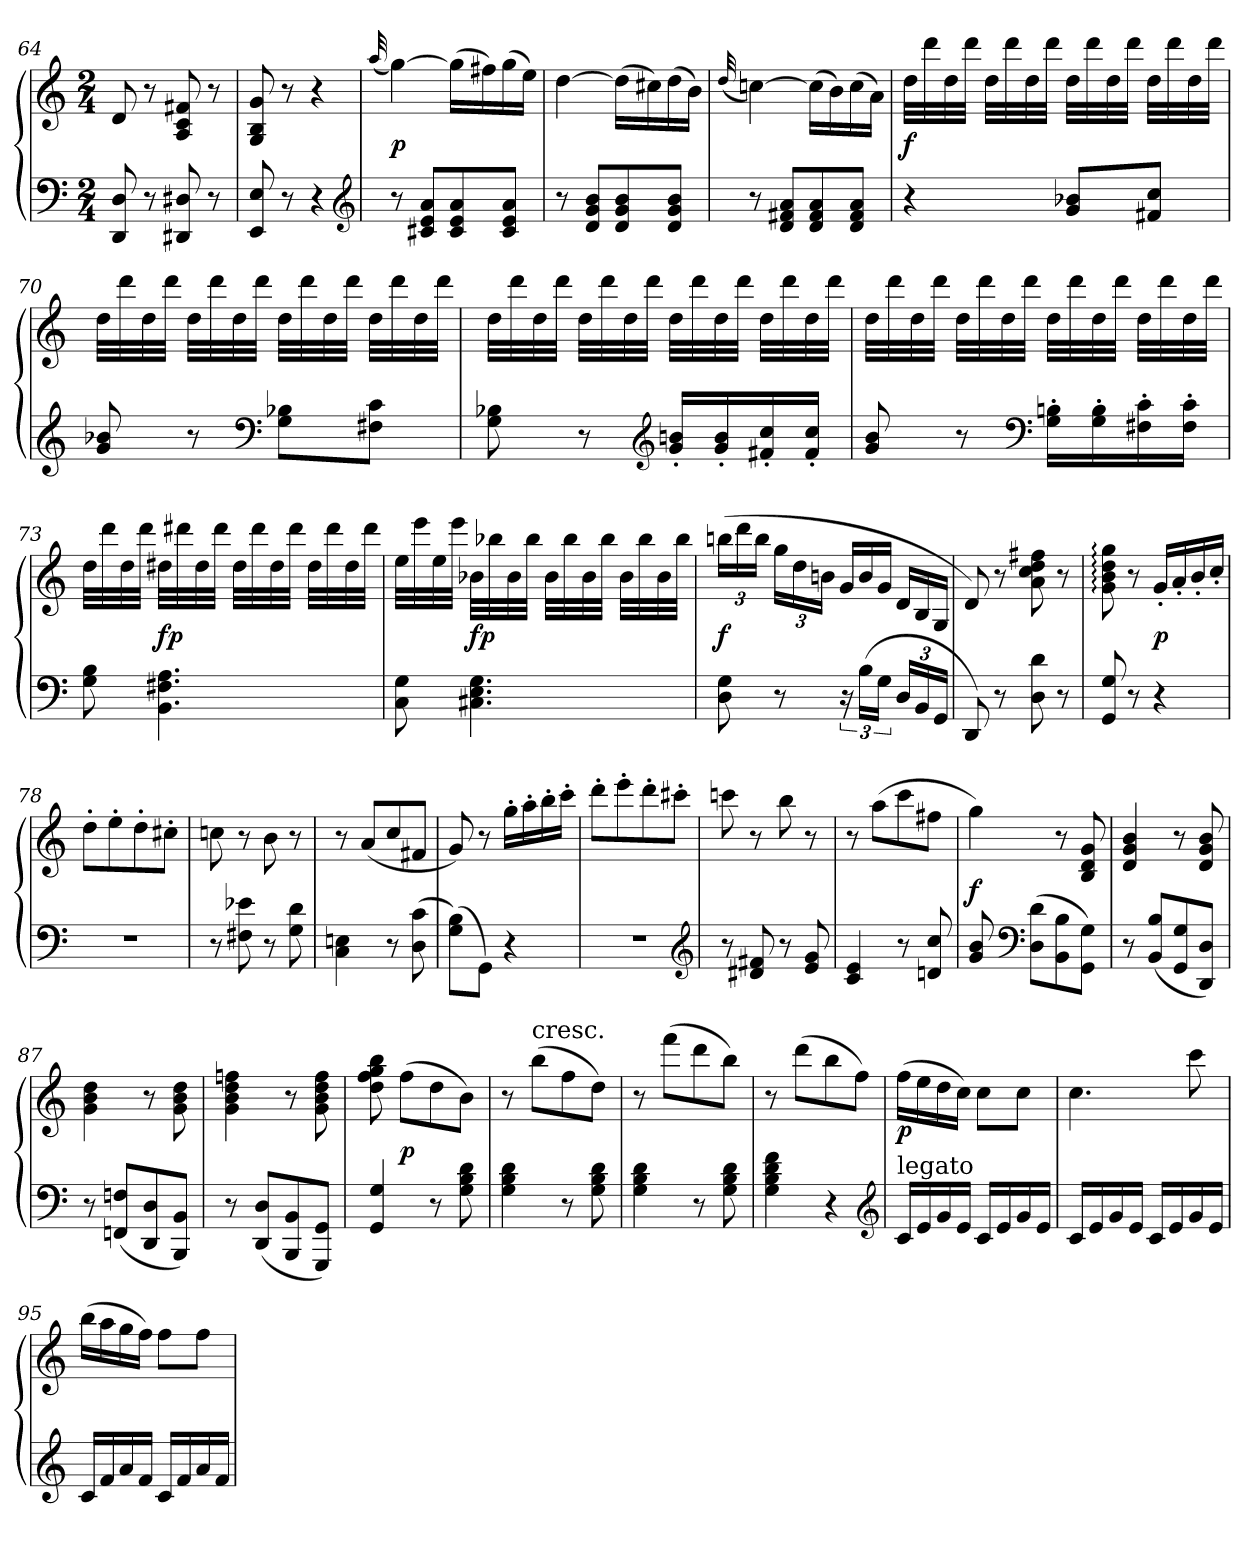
**kern	**kern	**dynam
*part1	*part1	*part1
*staff2	*staff1	*staff1/2
*clefF4	*clefG2	*
*k[]	*k[]	*
*M2/4	*M2/4	*
=64	=64	=64
8DD 8D	8d	.
8r	8r	.
8DD#X 8D#X	8A 8c 8f#X	.
8r	8r	.
=65	=65	=65
8EE 8E	8G 8B 8g	.
8r	8r	.
4r	4r	.
*clefG2	*	*
=66	=66	=66
.	(32qqaa	.
8r	[4gg)	p
8c#X 8e 8aL	.	.
8c# 8e 8a	(16ggLL]	.
.	16ff#X)	.
8c# 8e 8aJ	(16gg	.
.	16eeJJ)	.
=67	=67	=67
8r	[4dd	.
8d 8g 8bL	.	.
8d 8g 8b	(16ddLL]	.
.	16cc#X)	.
8d 8g 8bJ	(16dd	.
.	16bJJ)	.
=68	=68	=68
.	(32qqdd	.
8r	[4ccn)	.
8d 8f#X 8aL	.	.
8d 8f# 8a	(16ccLL]	.
.	16b)	.
8d 8f# 8aJ	(16cc	.
.	16aJJ)	.
=69	=69	=69
4r	32ddLLL	f
.	32ddd	.
.	32dd	.
.	32dddJJJ	.
.	32ddLLL	.
.	32ddd	.
.	32dd	.
.	32dddJJJ	.
8g 8b-XL	32ddLLL	.
.	32ddd	.
.	32dd	.
.	32dddJJJ	.
8f#X 8ccJ	32ddLLL	.
.	32ddd	.
.	32dd	.
.	32dddJJJ	.
=70	=70	=70
8g 8b-X	32ddLLL	.
.	32ddd	.
.	32dd	.
.	32dddJJJ	.
8r	32ddLLL	.
.	32ddd	.
.	32dd	.
.	32dddJJJ	.
*clefF4	*	*
8G 8B-XL	32ddLLL	.
.	32ddd	.
.	32dd	.
.	32dddJJJ	.
8F#X 8cJ	32ddLLL	.
.	32ddd	.
.	32dd	.
.	32dddJJJ	.
=71	=71	=71
8G 8B-X	32ddLLL	.
.	32ddd	.
.	32dd	.
.	32dddJJJ	.
8r	32ddLLL	.
.	32ddd	.
.	32dd	.
.	32dddJJJ	.
*clefG2	*	*
16g' 16bn'LL	32ddLLL	.
.	32ddd	.
16g' 16b'	32dd	.
.	32dddJJJ	.
16f#X' 16cc'	32ddLLL	.
.	32ddd	.
16f#' 16cc'JJ	32dd	.
.	32dddJJJ	.
=72	=72	=72
8g 8b	32ddLLL	.
.	32ddd	.
.	32dd	.
.	32dddJJJ	.
8r	32ddLLL	.
.	32ddd	.
.	32dd	.
.	32dddJJJ	.
*clefF4	*	*
16G' 16Bn'LL	32ddLLL	.
.	32ddd	.
16G' 16B'	32dd	.
.	32dddJJJ	.
16F#X' 16c'	32ddLLL	.
.	32ddd	.
16F#' 16c'JJ	32dd	.
.	32dddJJJ	.
=73	=73	=73
8G 8B	32ddLLL	.
.	32ddd	.
.	32dd	.
.	32dddJJJ	.
4.BB 4.F#X 4.A	32dd#XLLL	fp
.	32ddd#X	.
.	32dd#	.
.	32ddd#JJJ	.
.	32dd#LLL	.
.	32ddd#	.
.	32dd#	.
.	32ddd#JJJ	.
.	32dd#LLL	.
.	32ddd#	.
.	32dd#	.
.	32ddd#JJJ	.
=74	=74	=74
8C 8G	32eeLLL	.
.	32eee	.
.	32ee	.
.	32eeeJJJ	.
4.C#X 4.E 4.G	32b-XLLL	fp
.	32bb-X	.
.	32b-	.
.	32bb-JJJ	.
.	32b-LLL	.
.	32bb-	.
.	32b-	.
.	32bb-JJJ	.
.	32b-LLL	.
.	32bb-	.
.	32b-	.
.	32bb-JJJ	.
=75	=75	=75
8D 8G	(24bbnLL	f
.	24ddd	.
.	24bbJJ	.
8r	24ggLL	.
.	24dd	.
.	24bnJJ	.
*	*Xtuplet	*
24r	24gLL	.
(24BLL	24b	.
24GJJ	24gJJ	.
24DLL	24dLL	.
24BB	24B	.
24GGJJ	24GJJ	.
=76	=76	=76
8DD)	8d)	.
8r	8r	.
8D 8d	8a 8cc 8dd 8ff#X	.
8r	8r	.
=77	=77	=77
8GG 8G	8g: 8b: 8dd: 8gg:	.
8r	8r	.
4r	16g'LL	p
.	16a'	.
.	16b'	.
.	16cc'JJ	.
=78	=78	=78
2r	8dd'L	.
.	8ee'	.
.	8dd'	.
.	8cc#X'J	.
=79	=79	=79
8r	8ccn	.
8F#X 8e-X	8r	.
8r	8b	.
8G 8d	8r	.
=80	=80	=80
4C 4En	8r	.
.	(8aL	.
8r	8cc	.
(8D 8c	8f#XJ	.
=81	=81	=81
(8G 8BL)	8g)	.
8GGJ)	8r	.
4r	16gg'LL	.
.	16aa'	.
.	16bb'	.
.	16ccc'JJ	.
=82	=82	=82
2r	8ddd'L	.
.	8eee'	.
.	8ddd'	.
.	8ccc#X'J	.
*clefG2	*	*
=83	=83	=83
8r	8cccn	.
8d#X 8f#X	8r	.
8r	8bb	.
8e 8g	8r	.
=84	=84	=84
4c 4e	8r	.
.	(8aaL	.
8r	8ccc	.
8dn 8cc	8ff#XJ	.
=85	=85	=85
8g 8b	4gg)	f
*clefF4	*	*
(8D 8dL	.	.
8BB 8B	8r	.
8GG 8GJ)	8B 8d 8g	.
=86	=86	=86
8r	4d 4g 4b	.
(8BB 8BL	.	.
8GG 8G	8r	.
8DD 8DJ)	8d 8g 8b	.
=87	=87	=87
8r	4g 4b 4dd	.
(8FFn 8FnL	.	.
8DD 8D	8r	.
8BBB 8BBJ)	8g 8b 8dd	.
=88	=88	=88
8r	4g 4b 4dd 4ffn	.
(8DD 8DL	.	.
8BBB 8BB	8r	.
8GGG 8GGJ)	8g 8b 8dd 8ff	.
=89	=89	=89
4GG 4G	8dd 8ff 8gg 8bb	.
.	(8ffL	p
8r	8dd	.
8G 8B 8d	8bJ)	.
=90	=90	=90
4G 4B 4d	8r	.
!	!LO:TX:t=cresc.	!
.	(8bbL	.
8r	8ff	.
8G 8B 8d	8ddJ)	.
=91	=91	=91
4G 4B 4d	8r	.
.	(8fffL	.
8r	8ddd	.
8G 8B 8d	8bbJ)	.
=92	=92	=92
4G 4B 4d 4f	8r	.
.	(8dddL	.
4r	8bb	.
.	8ffJ)	.
*clefG2	*	*
=93	=93	=93
!LO:TX:t=legato	!	!
16cLL	(16ffLL	p
16e	16ee	.
16g	16dd	.
16eJJ	16ccJJ)	.
16cLL	8ccL	.
16e	.	.
16g	8ccJ	.
16eJJ	.	.
=94	=94	=94
16cLL	4.cc	.
16e	.	.
16g	.	.
16eJJ	.	.
16cLL	.	.
16e	.	.
16g	8ccc	.
16eJJ	.	.
=95	=95	=95
16cLL	(16bbLL	.
16f	16aa	.
16a	16gg	.
16fJJ	16ffJJ)	.
16cLL	8ffL	.
16f	.	.
16a	8ffJ	.
16fJJ	.	.
=	=	=
*-	*-	*-
